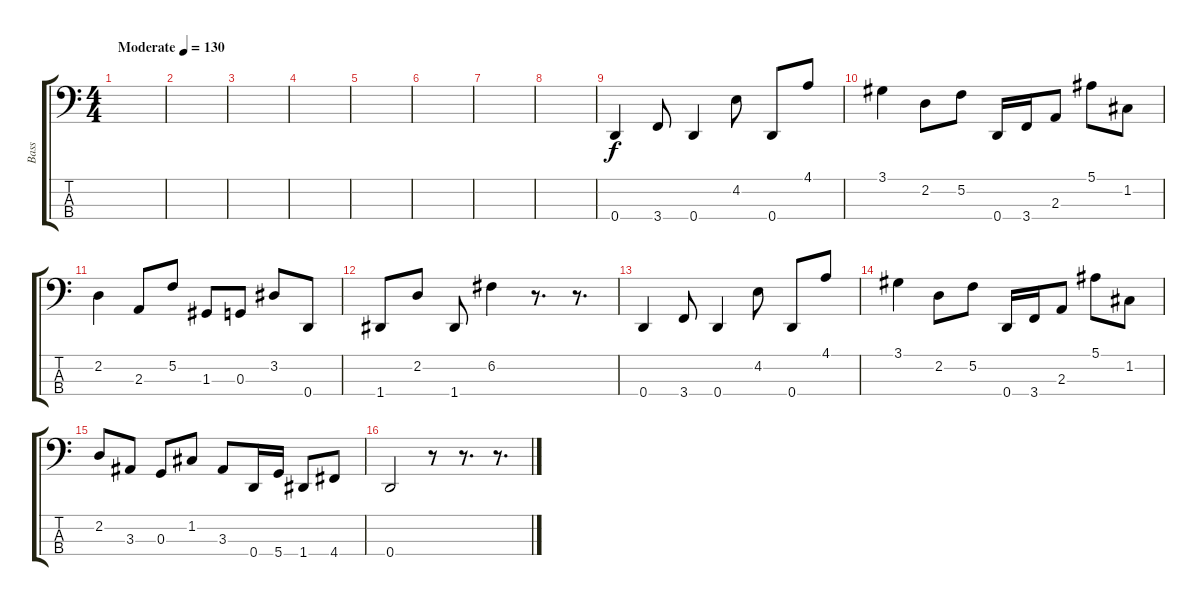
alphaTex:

\track ("Bass" "Bass") {instrument electricbassfinger}
\staff {score tabs}
\tuning (F2 C2 G1 D1) {hide}
\ts (4 4)
\tempo (130 "Moderate")
\clef f4
\ks c
|
|
|
|
|
|
|
|
0.4.4 3.4.8 0.4.4 4.2.8 0.4.8 4.1.8 |
3.1.4 2.2.8 5.2.8 0.4.16 3.4.16 2.3.8 5.1.8 1.2.8 |
2.2.4 2.3.8 5.2.8 1.3.8 0.3.8 3.2.8 0.4.8 |
1.4.8 2.2.8 1.4.8 6.2.4 r.8{d} r.8{d} |
0.4.4 3.4.8 0.4.4 4.2.8 0.4.8 4.1.8 |
3.1.4 2.2.8 5.2.8 0.4.16 3.4.16 2.3.8 5.1.8 1.2.8 |
2.2.8 3.3.8 0.3.8 1.2.8 3.3.8 0.4.16 5.4.16 1.4.8 4.4.8 |
0.4.2 r.8 r.8{d} r.8{d}
